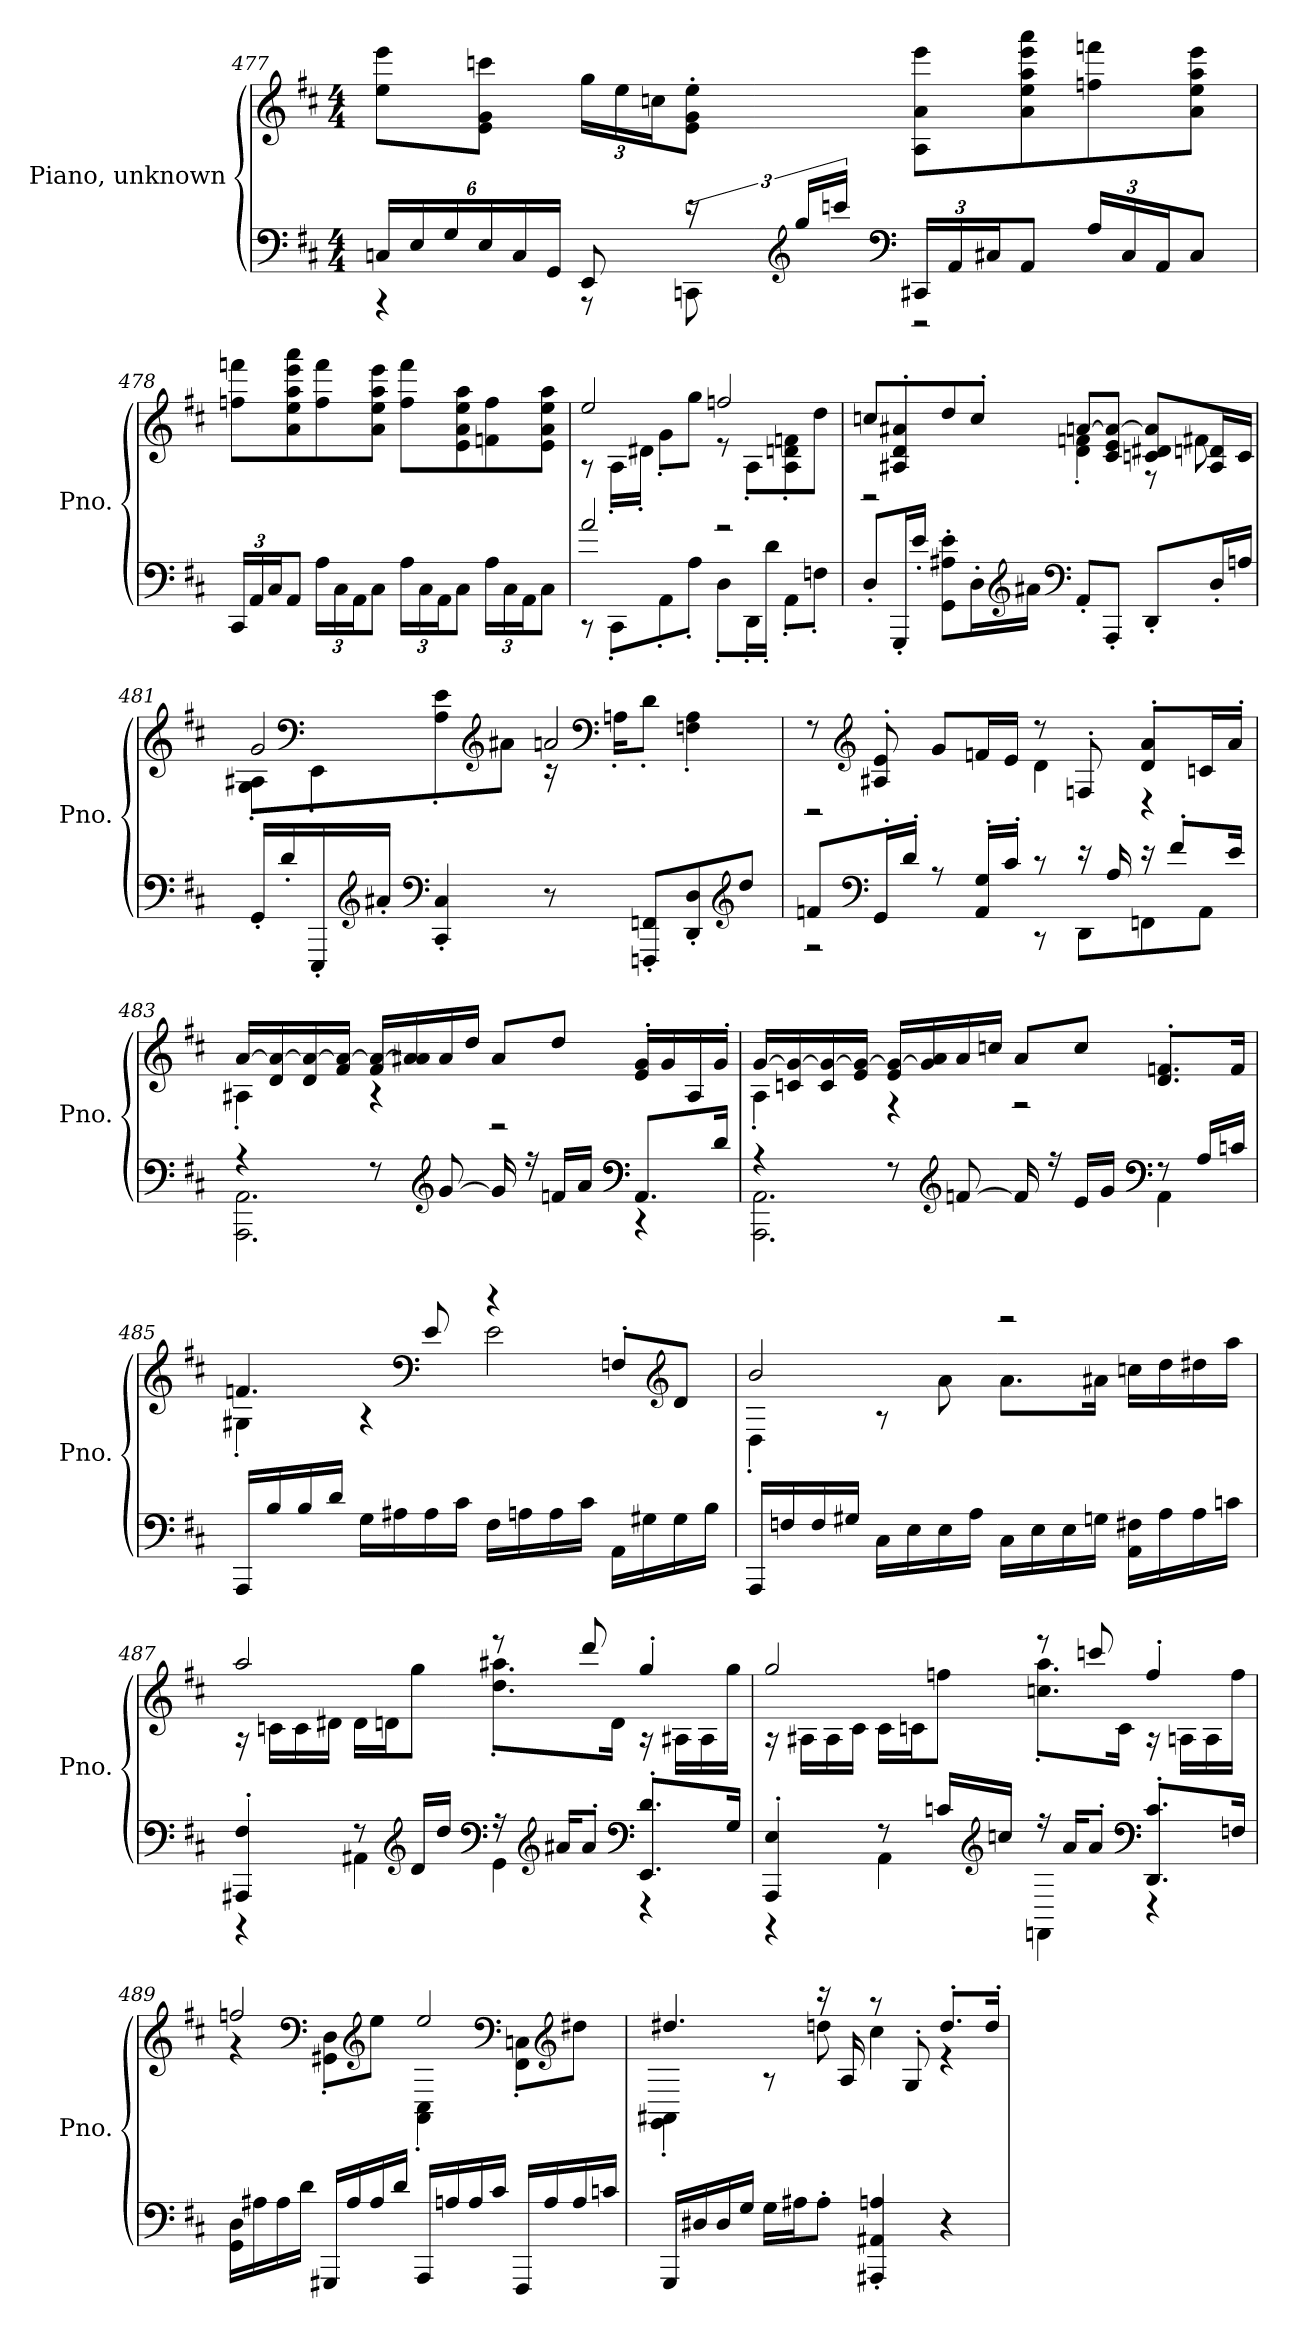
**kern	**kern
*part1	*part1
*staff2	*staff1
*I"Piano, unknown	*
*I'Pno.	*
!!LO:LB:g=z
*clefF4	*clefG2
*k[f#c#]	*k[f#c#]
*M4/4	*M4/4
*Xbrackettup	*
=477	=477
*^	*
24Cn/LL	4r	8ee\ 8eee\L
24E/	.	.
24G/	.	.
24E/	.	8e\ 8g\ 8cccn\J
24C/	.	.
24GG/JJ	.	.
*	*	*Xbrackettup
8EE/	8r	24gg\LL
.	.	24ee\
.	.	24ccn\J
*brackettup	*	*
24r	8CCn\	8e\' 8g\' 8ee\'J
*clefG2	*	*
24gg/LL	.	.
24cccn/JJ	.	.
*clefF4	*	*
*Xbrackettup	*	*
24CC#X/LL	2r	8A\ 8a\ 8eee\L
24AA/	.	.
24C#X/J	.	.
8AA/J	.	8a\ 8ee\ 8aa\ 8eee\ 8aaa\
24A/LL	.	8ffn\ 8fffn\
24C#/	.	.
24AA/J	.	.
8C#/J	.	8a\ 8ee\ 8aa\ 8eee\J
*v	*v	*
=478	=478
24CC#/LL	8ffn\ 8fffn\L
24AA/	.
24C#/J	.
8AA/J	8a\ 8ee\ 8aa\ 8eee\ 8aaa\
24A\LL	8ff\ 8fff\
24C#\	.
24AA\J	.
8C#\J	8a\ 8ee\ 8aa\ 8eee\J
24A\LL	8ff\ 8fff\L
24C#\	.
24AA\J	.
8C#\J	8e\ 8a\ 8ee\ 8aa\
24A\LL	8fn\ 8ff\
24C#\	.
24AA\J	.
8C#\J	8e\ 8a\ 8ee\ 8aa\J
!!LO:LB:g=z
=479	=479
*^	*^
2a/	8r	2ee/	8r
.	8CC#'\L	.	16A'\LL
.	.	.	16d#X'\JJ
.	8AA'\	.	8g'\L
.	8A'\J	.	8gg\J
2r	8D'\L	2ffn/	8r
.	16DD'\L	.	8A'\L
.	16d'\JJ	.	.
.	8AA'\L	.	8A\' 8dn\' 8fn\'
.	8Fn'\J	.	8dd\J
*v	*v	*	*
=480	=480	=480
8D'/L	8ccn/L	2r
16GGG'/L	8A#X/' 8d/' 8a#X/'	.
16e'/JJ	.	.
8GG\' 8A#X\' 8e\'L	8dd/	.
16D'\L	8cc'/J	.
*clefG2	*	*
16a#X\JJ	.	.
*clefF4	*	*
8AA'/L	[8an/L	4d\' 4fn\'
8AAA'/J	8c#/ 8e/ 8a/_J	.
8DD'/L	8cn/ 8d#X/ 8a/]L	8r
16D'/L	16A#/ 16dn/L	8f#X\
16An/JJ	16c/JJ	.
!!LO:PB:g=z	!!
=481	=481	=481
16GG'/LL	2g/	8G\' 8A#X\'L
16d'/	.	.
*	*clefF4	*
16EEE'/	.	8EE'\
*clefG2	*	*
16a#X'/JJ	.	.
*clefF4	*	*
4CC#/' 4C#/'	.	8A#\' 8e\'
*	*clefG2	*
.	.	8a#X\J
8r	2an/	16r
*	*clefF4	*
.	.	16An'\KL
8FFFn/' 8FFn/'L	.	8d'\J
8DD/' 8D/'	.	4Fn\' 4A\'
*clefG2	*	*
8dd/J	.	.
=482	=482	=482
*^	*	*
8fn/L	2r	8r	2r
*clefF4	*	*clefG2	*
16GG'/L	.	8A#X/' 8e/'	.
16d'/JJ	.	.	.
8r	.	8g/L	.
16AA/' 16G/'LL	.	16fn/L	.
16c#'/JJ	.	16e/JJ	.
8r	8r	8r	4d\
16r	8DD\L	8Fn'/	.
16A/	.	.	.
16r	8FFn\	8d/' 8a/'L	4r
8f'/L	.	.	.
.	8AA\J	16cn/L	.
16e/Jk	.	16a'/JJ	.
!!LO:LB:g=z	!!
=483	=483	=483	=483
4r	2.AAA\ 2.AA\	[16a/LL	4A#X'\
.	.	16d/ 16a/_	.
.	.	16d/ 16a/_	.
.	.	16f#/ 16a/_JJ	.
8r	.	16f#/ 16a/_LL	4r
.	.	16a/] 16a#X/	.
*clefG2	*	*	*
[8g/	.	16a#/	.
.	.	16dd/JJ	.
16g/]	.	8a#/L	2r
16r	.	.	.
16fn/LL	.	8dd/J	.
16a/JJ	.	.	.
*clefF4	*	*	*
8.AA/L	4r	16e/' 16g/'LL	.
.	.	16g/	.
.	.	16A#/	.
16d/Jk	.	16g'/JJ	.
!!LO:LB:g=z	!!
=484	=484	=484	=484
4r	2.AAA\ 2.AA\	[16g/LL	4A'\
.	.	16cn/ 16g/_	.
.	.	16c/ 16g/_	.
.	.	16e/ 16g/_JJ	.
8r	.	16e/ 16g/_LL	4r
.	.	16g/] 16a/	.
*clefG2	*	*	*
[8fn/	.	16a/	.
.	.	16ccn/JJ	.
16f/]	.	8a/L	2r
16r	.	.	.
16e/LL	.	8cc/J	.
16g/JJ	.	.	.
*clefF4	*	*	*
8r	4AA\	8.d/' 8.fn/'L	.
16A/LL	.	.	.
16cn/JJ	.	16f/Jk	.
*v	*v	*	*
=485	=485	=485
16AAA/LL	4.fn/	4G#X'\
16B/	.	.
16B/	.	.
16d/JJ	.	.
16G\LL	.	4r
16A#X\	.	.
*	*clefF4	*
16A#\	8e/	.
16c#\JJ	.	.
16F#\LL	4r	2e\
16An\	.	.
16A\	.	.
16c#\JJ	.	.
16AA\LL	8Fn'/L	.
16G#X\	.	.
*	*clefG2	*
16G#\	8d/J	.
16B\JJ	.	.
!!LO:LB:g=z	!!
=486	=486	=486
16AAA/LL	2b/	4D'\
16Fn/	.	.
16F/	.	.
16G#X/JJ	.	.
16C#\LL	.	8r
16E\	.	.
16E\	.	8a\
16A\JJ	.	.
16C#\LL	2r	8.a\L
16E\	.	.
16E\	.	.
16Gn\JJ	.	16a#X\Jk
16AA\ 16F#X\LL	.	16ccn\LL
16A\	.	16dd\
16A\	.	16dd#X\
16cn\JJ	.	16aa\JJ
!!LO:LB:g=z	!!
=487	=487	=487
*^	*	*
4AAA#X/' 4F#/'	4r	2aa/	16r
.	.	.	16cn\LL
.	.	.	16c\
.	.	.	16d#X\JJ
8r	4AA#X\	.	16d#\LL
.	.	.	16dn\J
*clefG2	*	*	*
16d/LL	.	.	8gg\J
16dd/JJ	.	.	.
*clefF4	*	*	*
16r	4GG\	8r	8.dd\' 8.aa#X\'L
*clefG2	*	*	*
16a#X/KL	.	.	.
8a#'/J	.	8ddd/	.
.	.	.	16d\Jk
*clefF4	*	*	*
8.EE/' 8.d/'L	4r	4gg'/	16r
.	.	.	16A#X\LL
.	.	.	16A#\
16G/Jk	.	.	16gg\JJ
!!LO:LB:g=z	!!
=488	=488	=488	=488
4AAA/' 4E/'	4r	2gg/	16r
.	.	.	16A#X\LL
.	.	.	16A#\
.	.	.	16c#\JJ
8r	4AA\	.	16c#\LL
.	.	.	16cn\J
16cn/LL	.	.	8ffn\J
*clefG2	*	*	*
16ccn/JJ	.	.	.
16r	4FFn\	8r	8.ccn\' 8.aa\'L
16a/KL	.	.	.
8a'/J	.	8cccn/	.
.	.	.	16c\Jk
*clefF4	*	*	*
8.DD/' 8.c/'L	4r	4ff'/	16r
.	.	.	16An\LL
.	.	.	16A\
16Fn/Jk	.	.	16ff\JJ
*v	*v	*	*
!!LO:PB:g=z	!!
=489	=489	=489
16GG\ 16D\LL	2ffn/	4r
16A#X\	.	.
16A#\	.	.
16d\JJ	.	.
*	*clefF4	*
16GGG#X/LL	.	8GG#X\' 8D\'L
16A#/	.	.
*	*clefG2	*
16A#/	.	8ee\J
16d/JJ	.	.
16AAA/LL	2ee/	4AA\' 4C#\'
16An/	.	.
16A/	.	.
16c#/JJ	.	.
*	*clefF4	*
16FFF#/LL	.	8FF#\' 8Cn\'L
16A/	.	.
*	*clefG2	*
16A/	.	8dd#X\J
16cn/JJ	.	.
=490	=490	=490
16GGG/LL	4.dd#X/	4GG\' 4AA#X\'
16D#X/	.	.
16D#/	.	.
16G/JJ	.	.
16G\LL	.	8r
16A#X\J	.	.
8A#'\J	16r	8ddn\
.	16A/	.
4AAA#X/' 4AA#X/' 4An/'	8r	4cc#\
.	8G'/	.
4r	8.dd'/L	4r
.	16dd'/Jk	.
*	*v	*v
=	=
*-	*-
